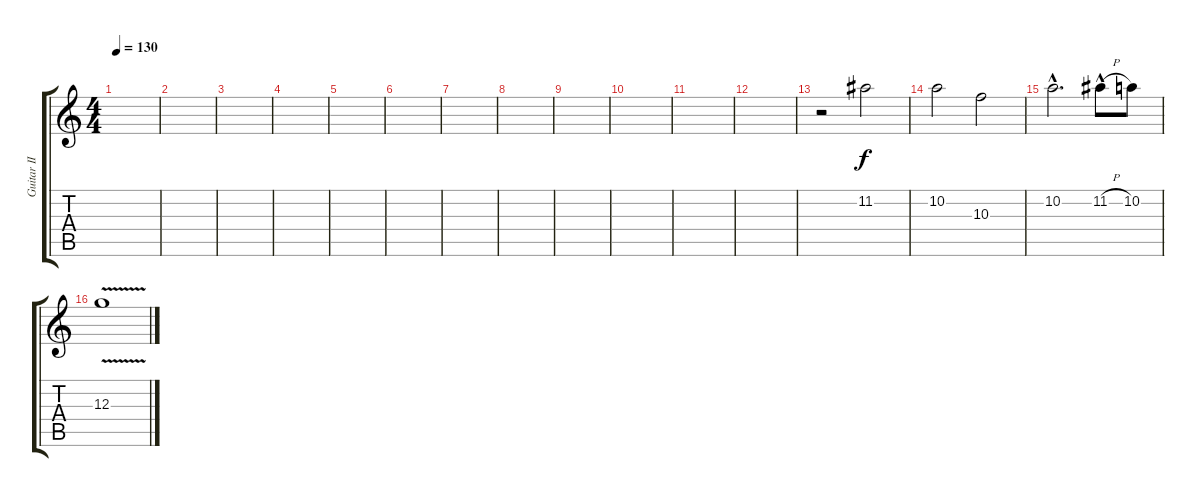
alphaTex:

\track ("Guitar II" "Guitar II") {instrument acousticguitarsteel}
\staff {score tabs}
\tuning (E4 B3 G3 D3 A2 D2) {hide}
\ts (4 4)
\tempo 130
\clef g2
\ks c
|
|
|
|
|
|
|
|
|
|
|
|
r.2{volume 16 instrument distortionguitar} 11.2.2{dy f} |
10.2.2 10.3.2 |
10.2{hac}.2{d} 11.2{h hac}.8 10.2.8 |
12.3{v}.1
